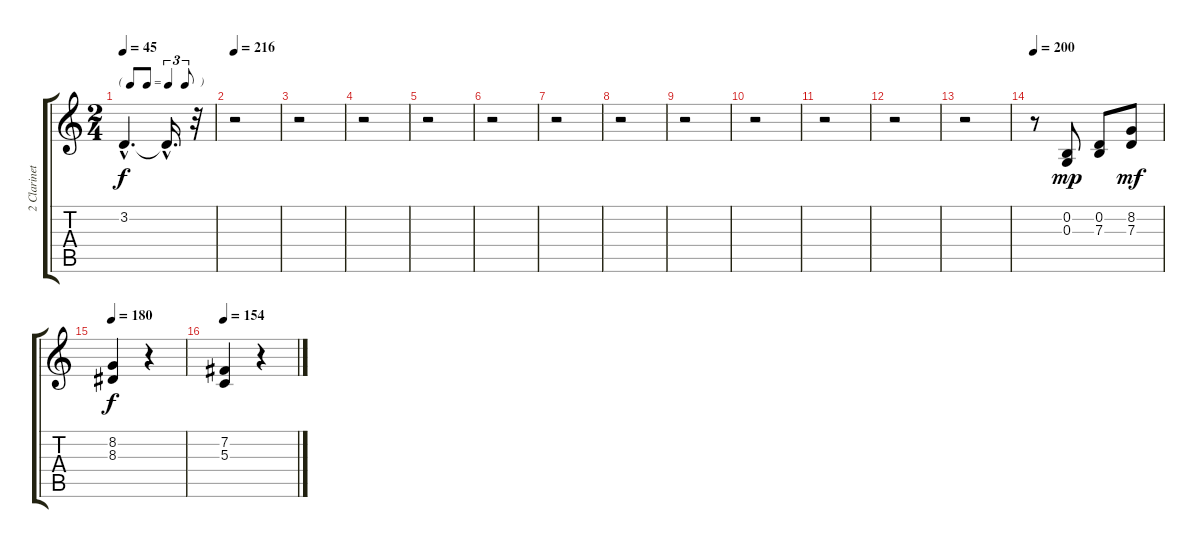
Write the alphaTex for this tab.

\track ("2 Clarinets in Bb" "2 Clarinet") {instrument clarinet}
\staff {score tabs}
\tuning (E4 B3 G3 D3 A2 E2) {hide}
\ts (2 4)
\tf triplet8th
\tempo 45
\clef g2
\ks c
3.2{hac t}.4{d dy f} 3.2{hac t}.16{d} r.32 |
\tempo 216
r.2 |
r.2 |
r.2 |
r.2 |
r.2 |
r.2 |
r.2 |
r.2 |
r.2 |
r.2 |
r.2 |
r.2 |
\tempo 200
r.8 (0.2 0.3).8{dy mp} (0.2 7.3).8 (8.2 7.3).8{dy mf} |
\tempo 180
(8.2 8.3).4{dy f} r.4 |
\tempo 154
(7.2 5.3).4 r.4
